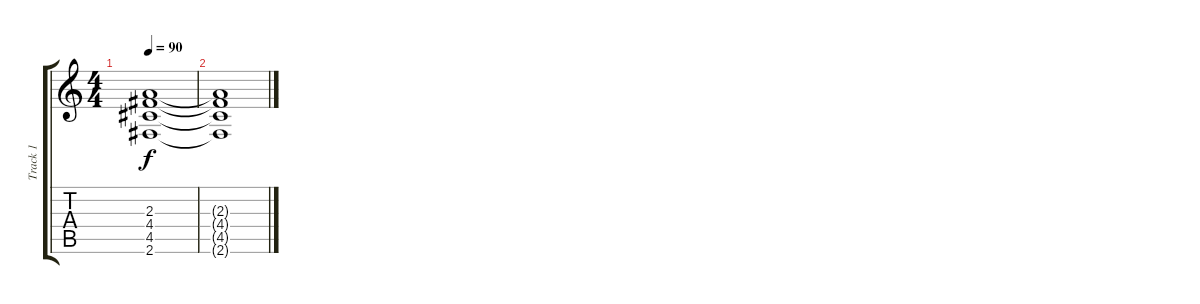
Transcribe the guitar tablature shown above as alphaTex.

\track ("Track 1" "Track 1") {instrument acousticguitarsteel}
\staff {score tabs}
\tuning (E4 B3 G3 D3 A2 E2) {hide}
\ts (4 4)
\tempo 90
\clef g2
\ks c
(2.3 4.4 4.5 2.6).1{dy f} |
(2.3{t} 4.4{t} 4.5{t} 2.6{t}).1
